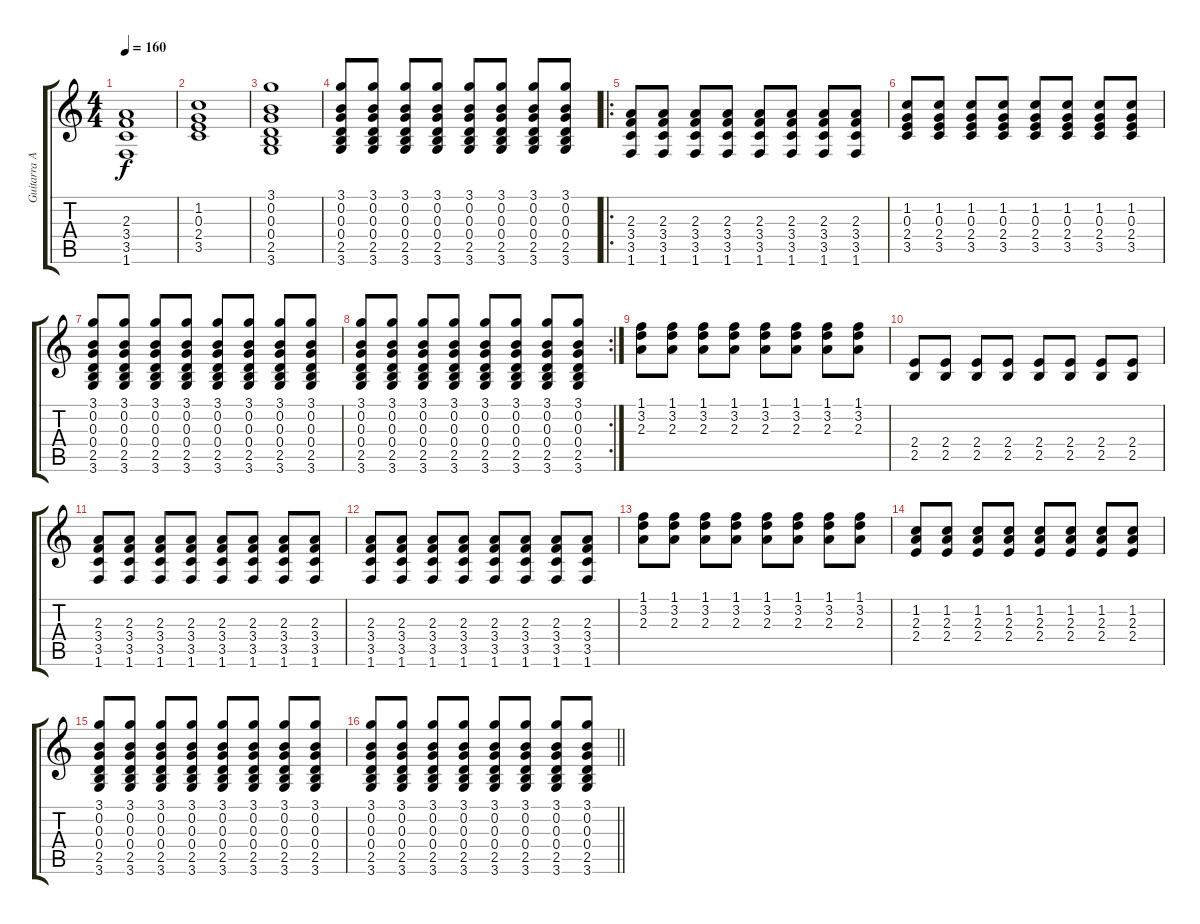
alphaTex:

\track ("Guitarra Acompañamiento" "Guitarra A") {instrument distortionguitar}
\staff {score tabs}
\tuning (E4 B3 G3 D3 A2 E2) {hide}
\ts (4 4)
\tempo 160
\clef g2
\ks c
(2.3 3.4 3.5 1.6).1{dy f} |
(1.2 0.3 2.4 3.5).1 |
(3.1 0.2 0.3 0.4 2.5 3.6).1 |
(3.1 0.2 0.3 0.4 2.5 3.6).8 (3.1 0.2 0.3 0.4 2.5 3.6).8 (3.1 0.2 0.3 0.4 2.5 3.6).8 (3.1 0.2 0.3 0.4 2.5 3.6).8 (3.1 0.2 0.3 0.4 2.5 3.6).8 (3.1 0.2 0.3 0.4 2.5 3.6).8 (3.1 0.2 0.3 0.4 2.5 3.6).8 (3.1 0.2 0.3 0.4 2.5 3.6).8 |
\ro
(2.3 3.4 3.5 1.6).8 (2.3 3.4 3.5 1.6).8 (2.3 3.4 3.5 1.6).8 (2.3 3.4 3.5 1.6).8 (2.3 3.4 3.5 1.6).8 (2.3 3.4 3.5 1.6).8 (2.3 3.4 3.5 1.6).8 (2.3 3.4 3.5 1.6).8 |
(1.2 0.3 2.4 3.5).8 (1.2 0.3 2.4 3.5).8 (1.2 0.3 2.4 3.5).8 (1.2 0.3 2.4 3.5).8 (1.2 0.3 2.4 3.5).8 (1.2 0.3 2.4 3.5).8 (1.2 0.3 2.4 3.5).8 (1.2 0.3 2.4 3.5).8 |
(3.1 0.2 0.3 0.4 2.5 3.6).8 (3.1 0.2 0.3 0.4 2.5 3.6).8 (3.1 0.2 0.3 0.4 2.5 3.6).8 (3.1 0.2 0.3 0.4 2.5 3.6).8 (3.1 0.2 0.3 0.4 2.5 3.6).8 (3.1 0.2 0.3 0.4 2.5 3.6).8 (3.1 0.2 0.3 0.4 2.5 3.6).8 (3.1 0.2 0.3 0.4 2.5 3.6).8 |
\rc 2
(3.1 0.2 0.3 0.4 2.5 3.6).8 (3.1 0.2 0.3 0.4 2.5 3.6).8 (3.1 0.2 0.3 0.4 2.5 3.6).8 (3.1 0.2 0.3 0.4 2.5 3.6).8 (3.1 0.2 0.3 0.4 2.5 3.6).8 (3.1 0.2 0.3 0.4 2.5 3.6).8 (3.1 0.2 0.3 0.4 2.5 3.6).8 (3.1 0.2 0.3 0.4 2.5 3.6).8 |
(1.1 3.2 2.3).8 (1.1 3.2 2.3).8 (1.1 3.2 2.3).8 (1.1 3.2 2.3).8 (1.1 3.2 2.3).8 (1.1 3.2 2.3).8 (1.1 3.2 2.3).8 (1.1 3.2 2.3).8 |
(2.4 2.5).8 (2.4 2.5).8 (2.4 2.5).8 (2.4 2.5).8 (2.4 2.5).8 (2.4 2.5).8 (2.4 2.5).8 (2.4 2.5).8 |
(2.3 3.4 3.5 1.6).8 (2.3 3.4 3.5 1.6).8 (2.3 3.4 3.5 1.6).8 (2.3 3.4 3.5 1.6).8 (2.3 3.4 3.5 1.6).8 (2.3 3.4 3.5 1.6).8 (2.3 3.4 3.5 1.6).8 (2.3 3.4 3.5 1.6).8 |
(2.3 3.4 3.5 1.6).8 (2.3 3.4 3.5 1.6).8 (2.3 3.4 3.5 1.6).8 (2.3 3.4 3.5 1.6).8 (2.3 3.4 3.5 1.6).8 (2.3 3.4 3.5 1.6).8 (2.3 3.4 3.5 1.6).8 (2.3 3.4 3.5 1.6).8 |
(1.1 3.2 2.3).8 (1.1 3.2 2.3).8 (1.1 3.2 2.3).8 (1.1 3.2 2.3).8 (1.1 3.2 2.3).8 (1.1 3.2 2.3).8 (1.1 3.2 2.3).8 (1.1 3.2 2.3).8 |
(1.2 2.3 2.4).8 (1.2 2.3 2.4).8 (1.2 2.3 2.4).8 (1.2 2.3 2.4).8 (1.2 2.3 2.4).8 (1.2 2.3 2.4).8 (1.2 2.3 2.4).8 (1.2 2.3 2.4).8 |
(3.1 0.2 0.3 0.4 2.5 3.6).8 (3.1 0.2 0.3 0.4 2.5 3.6).8 (3.1 0.2 0.3 0.4 2.5 3.6).8 (3.1 0.2 0.3 0.4 2.5 3.6).8 (3.1 0.2 0.3 0.4 2.5 3.6).8 (3.1 0.2 0.3 0.4 2.5 3.6).8 (3.1 0.2 0.3 0.4 2.5 3.6).8 (3.1 0.2 0.3 0.4 2.5 3.6).8 |
\barLineRight lightlight
(3.1 0.2 0.3 0.4 2.5 3.6).8 (3.1 0.2 0.3 0.4 2.5 3.6).8 (3.1 0.2 0.3 0.4 2.5 3.6).8 (3.1 0.2 0.3 0.4 2.5 3.6).8 (3.1 0.2 0.3 0.4 2.5 3.6).8 (3.1 0.2 0.3 0.4 2.5 3.6).8 (3.1 0.2 0.3 0.4 2.5 3.6).8 (3.1 0.2 0.3 0.4 2.5 3.6).8
